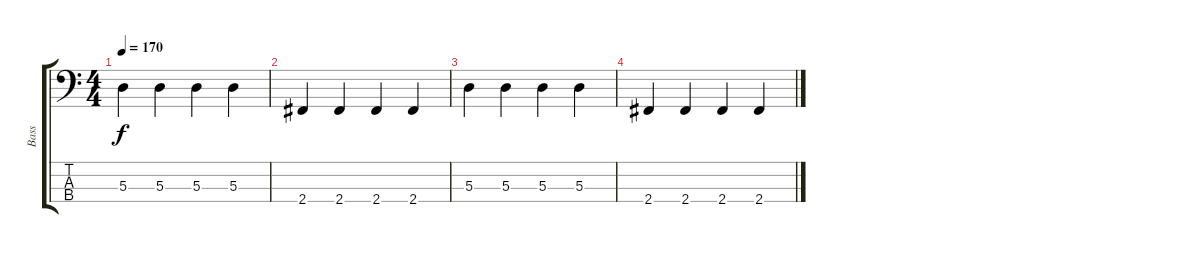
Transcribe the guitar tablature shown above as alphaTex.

\track ("Bass" "Bass") {instrument synthbass1}
\staff {score tabs}
\tuning (G2 D2 A1 E1) {hide}
\ts (4 4)
\tempo 170
\clef f4
\ks c
5.3.4{dy f} 5.3.4 5.3.4 5.3.4 |
2.4.4 2.4.4 2.4.4 2.4.4 |
5.3.4 5.3.4 5.3.4 5.3.4 |
2.4.4 2.4.4 2.4.4 2.4.4
